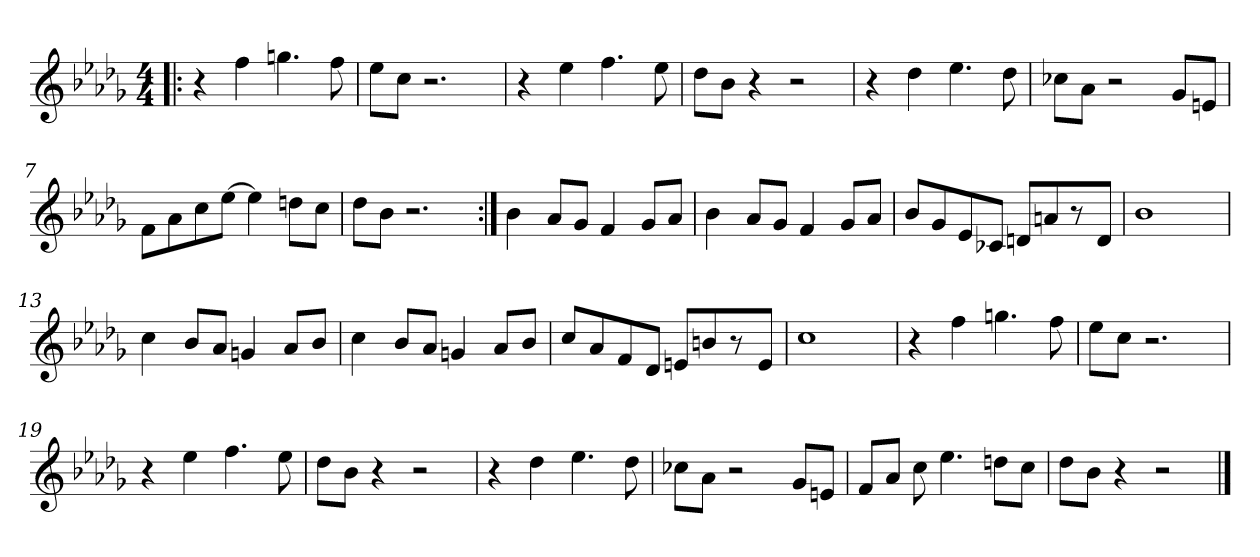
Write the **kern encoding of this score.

**kern
*part1
*staff1
*clefG2
*k[b-e-a-d-g-]
*D-:
*M4/4
=1!|:
4r
4ff\
4.ggn\
8ff\
=2
8ee-\L
8cc\J
2.r
=3
4r
4ee-\
4.ff\
8ee-\
=4
8dd-\L
8b-\J
4r
2r
=5
4r
4dd-\
4.ee-\
8dd-\
!!LO:LB:g=z
=6
8cc-X\L
8a-\J
2r
8g-/L
8en/J
=7
8f\L
8a-\
8cc\
[8ee-\J
4ee-\]
8ddn\L
8cc\J
=8
8dd-\L
8b-\J
2.r
!!LO:LB:g=z
=9:|!
4b-\
8a-/L
8g-/J
4f/
8g-/L
8a-/J
=10
4b-\
8a-/L
8g-/J
4f/
8g-/L
8a-/J
=11
8b-/L
8g-/
8e-/
8c-X/J
8dn/L
8an/
8r
8d/J
=12
1b-
=13
4cc\
8b-/L
8a-/J
4gn/
8a-/L
8b-/J
!!LO:LB:g=z
=14
4cc\
8b-/L
8a-/J
4gn/
8a-/L
8b-/J
=15
8cc/L
8a-/
8f/
8d-/J
8en/L
8bn/
8r
8e/J
=16
1cc
=17
4r
4ff\
4.ggn\
8ff\
=18
8ee-\L
8cc\J
2.r
!!LO:LB:g=z
=19
4r
4ee-\
4.ff\
8ee-\
=20
8dd-\L
8b-\J
4r
2r
=21
4r
4dd-\
4.ee-\
8dd-\
=22
8cc-X\L
8a-\J
2r
8g-/L
8en/J
=23
8f/L
8a-/J
8cc\
4.ee-\
8ddn\L
8cc\J
!!LO:LB:g=z
=24
8dd-\L
8b-\J
4r
2r
==
*-
